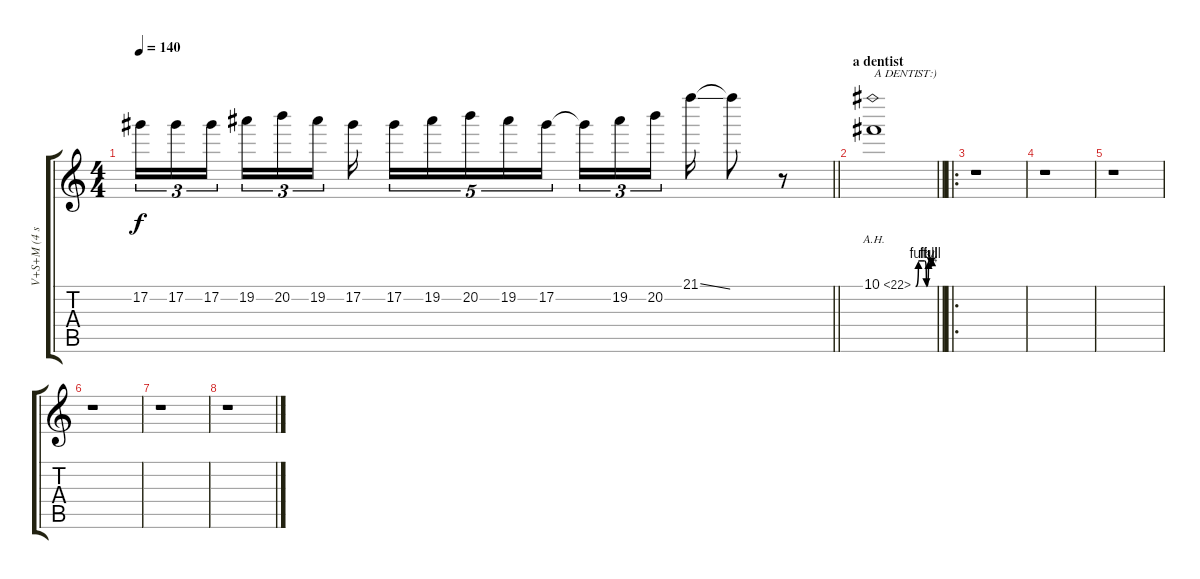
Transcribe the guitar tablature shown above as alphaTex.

\track ("V+S+M (4 steps higher)" "V+S+M (4 s") {instrument distortionguitar}
\staff {score tabs}
\tuning (Ab4 Eb4 B3 Gb3 Db3 Ab2) {hide}
\ts (4 4)
\tempo 140
\clef g2
\barLineRight lightlight
\ks c
17.2.16{tu (3 2) dy f} 17.2.16{tu (3 2)} 17.2.16{tu (3 2) beam splitsecondary} 19.2.16{tu (3 2)} 20.2.16{tu (3 2)} 19.2.16{tu (3 2)} 17.2.16{beam splitsecondary} 17.2.16{tu (5 4)} 19.2.16{tu (5 4)} 20.2.16{tu (5 4)} 19.2.16{tu (5 4)} 17.2.16{tu (5 4) beam splitsecondary} 17.2{t}.16{tu (3 2)} 19.2.16{tu (3 2)} 20.2.16{tu (3 2) beam splitsecondary} 21.1{ss}.16 21.1{t}.8 r.8 |
\section ("" "a dentist")
\barLineRight lightlight
10.1{be (custom 0 0 9 4 30 4 36 0 43 4 52 3 55 4 60 4) ah 12}.1{txt "A DENTIST:)"} |
\ro
r.1 |
r.1 |
r.1 |
r.1 |
r.1 |
r.1
